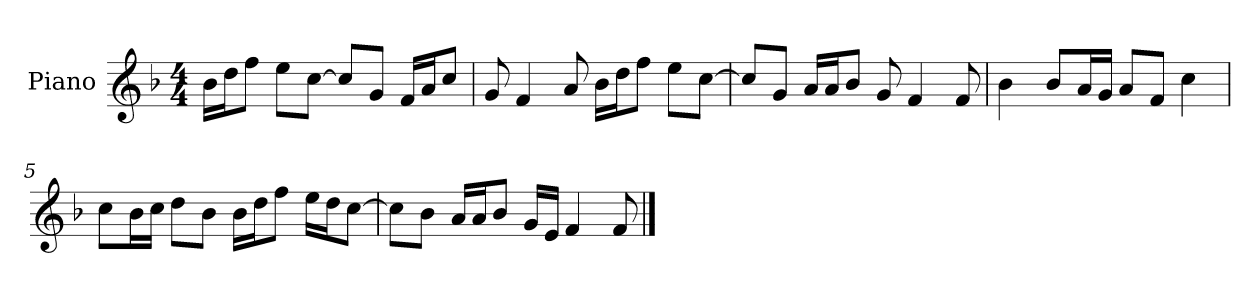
**kern
*part1
*staff1
*I"Piano
*I'P-no
*clefG2
*k[b-]
*M4/4
*MM90
=1
16b-\LL
16dd\J
8ff\J
8ee\L
[8cc\J
8cc/L]
8g/J
16f/LL
16a/J
8cc/J
=2
8g/
4f/
8a/
16b-\LL
16dd\J
8ff\J
8ee\L
[8cc\J
=3
8cc/L]
8g/J
16a/LL
16a/J
8b-/J
8g/
4f/
8f/
=4
4b-\
8b-/L
16a/L
16g/JJ
8a/L
8f/J
4cc\
!!LO:LB:g=z
=5
8cc\L
16b-\L
16cc\JJ
8dd\L
8b-\J
16b-\LL
16dd\J
8ff\J
16ee\LL
16dd\J
[8cc\J
=6
8cc\L]
8b-\J
16a/LL
16a/J
8b-/J
16g/LL
16e/JJ
4f/
8f/
==
*-
